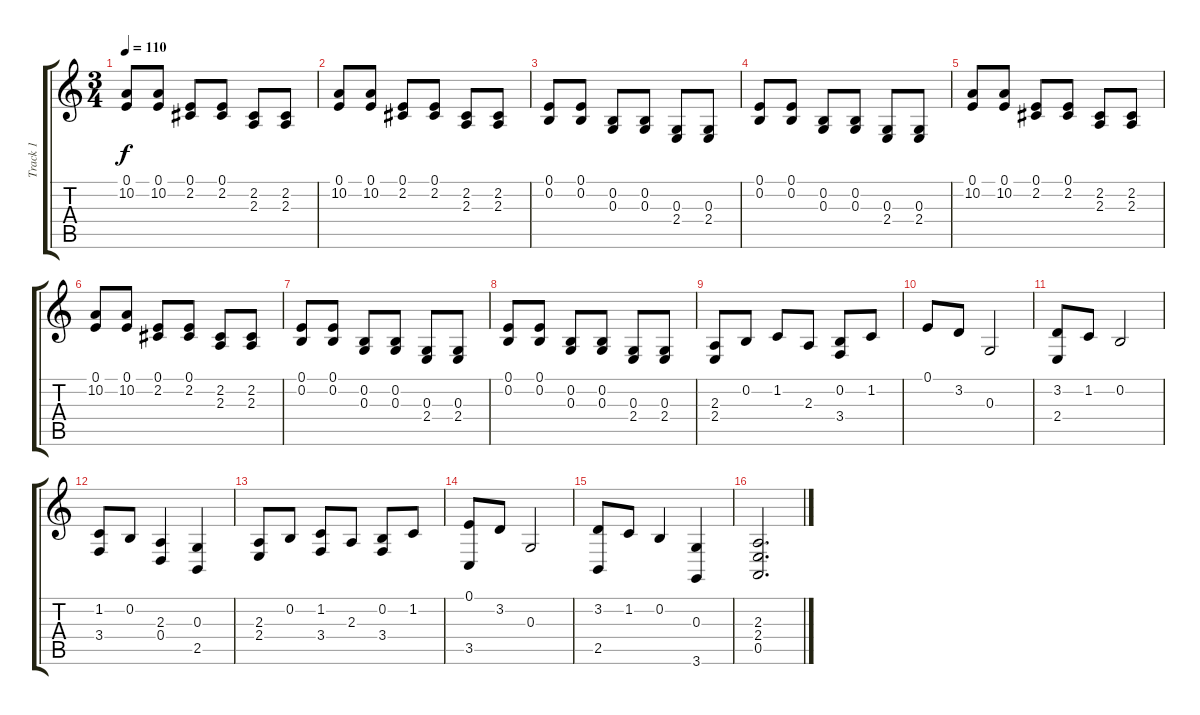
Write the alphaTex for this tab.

\track ("Track 1" "Track 1") {instrument frenchhorn}
\staff {score tabs}
\tuning (E4 B3 G3 D3 A2 E2) {hide}
\ts (3 4)
\tempo 110
\clef g2
\ks c
(0.1 10.2).8{dy f} (0.1 10.2).8 (0.1 2.2).8 (0.1 2.2).8 (2.2 2.3).8 (2.2 2.3).8 |
(0.1 10.2).8 (0.1 10.2).8 (0.1 2.2).8 (0.1 2.2).8 (2.2 2.3).8 (2.2 2.3).8 |
(0.1 0.2).8 (0.1 0.2).8 (0.2 0.3).8 (0.2 0.3).8 (0.3 2.4).8 (0.3 2.4).8 |
(0.1 0.2).8 (0.1 0.2).8 (0.2 0.3).8 (0.2 0.3).8 (0.3 2.4).8 (0.3 2.4).8 |
(0.1 10.2).8 (0.1 10.2).8 (0.1 2.2).8 (0.1 2.2).8 (2.2 2.3).8 (2.2 2.3).8 |
(0.1 10.2).8 (0.1 10.2).8 (0.1 2.2).8 (0.1 2.2).8 (2.2 2.3).8 (2.2 2.3).8 |
(0.1 0.2).8 (0.1 0.2).8 (0.2 0.3).8 (0.2 0.3).8 (0.3 2.4).8 (0.3 2.4).8 |
(0.1 0.2).8 (0.1 0.2).8 (0.2 0.3).8 (0.2 0.3).8 (0.3 2.4).8 (0.3 2.4).8 |
(2.3 2.4).8 0.2.8 1.2.8 2.3.8 (0.2 3.4).8 1.2.8 |
0.1.8 3.2.8 0.3.2 |
(3.2 2.4).8 1.2.8 0.2.2 |
(1.2 3.4).8 0.2.8 (2.3 0.4).4 (0.3 2.5).4 |
(2.3 2.4).8 0.2.8 (1.2 3.4).8 2.3.8 (0.2 3.4).8 1.2.8 |
(0.1 3.5).8 3.2.8 0.3.2 |
(3.2 2.5).8 1.2.8 0.2.4 (0.3 3.6).4 |
(2.3 2.4 0.5).2{d}
